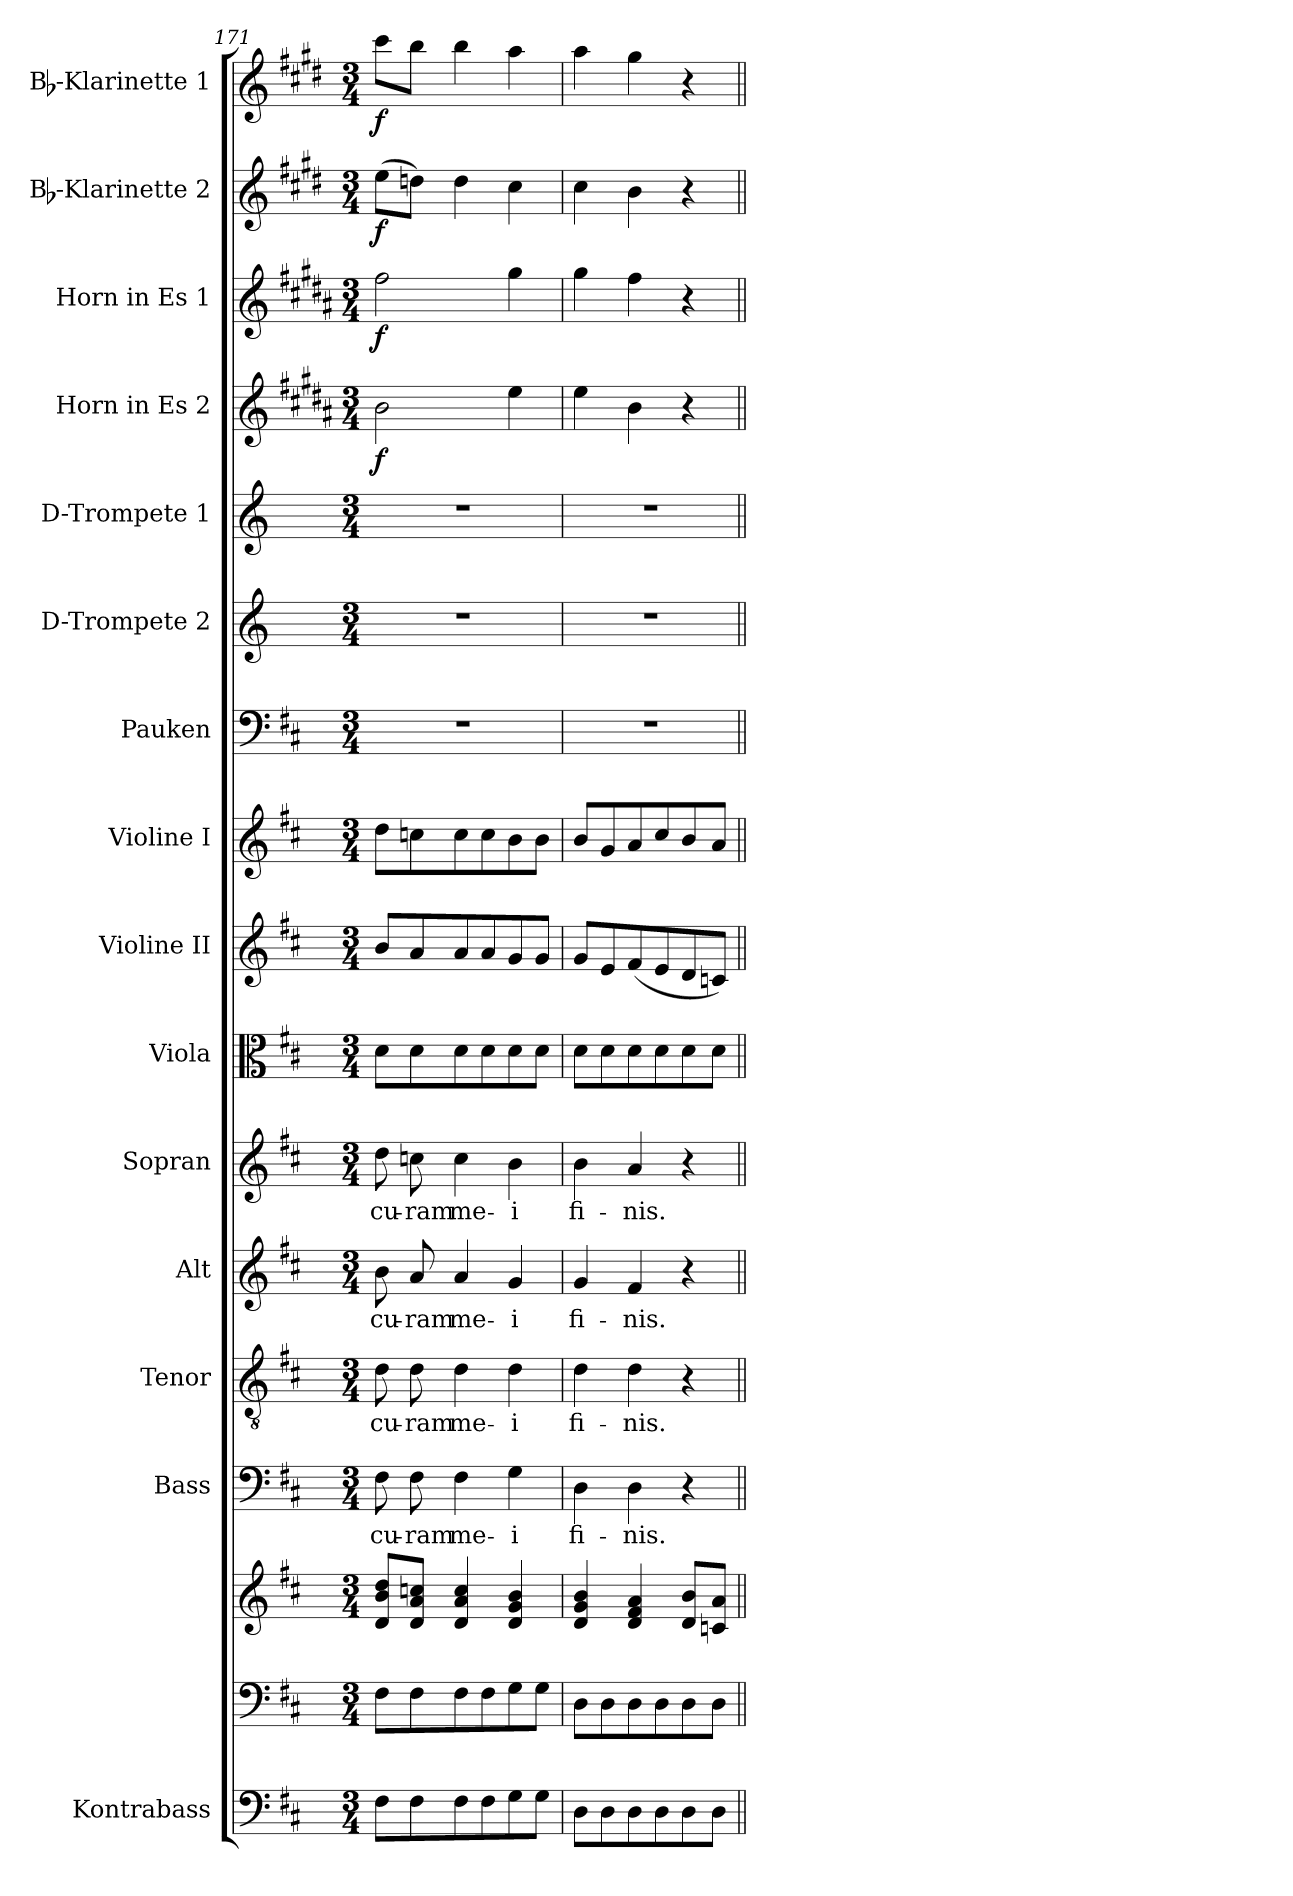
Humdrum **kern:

**kern	**kern	**kern	**kern	**text	**kern	**text	**kern	**text	**kern	**text	**kern	**kern	**kern	**kern	**kern	**kern	**kern	**dynam	**kern	**dynam	**kern	**dynam	**kern	**dynam
*part16	*part15	*part15	*part14	*part14	*part13	*part13	*part12	*part12	*part11	*part11	*part10	*part9	*part8	*part7	*part6	*part5	*part4	*part4	*part3	*part3	*part2	*part2	*part1	*part1
*staff17	*staff16	*staff15	*staff14	*staff14	*staff13	*staff13	*staff12	*staff12	*staff11	*staff11	*staff10	*staff9	*staff8	*staff7	*staff6	*staff5	*staff4	*staff4	*staff3	*staff3	*staff2	*staff2	*staff1	*staff1
*I"Kontrabass	*	*	*I"Bass	*	*I"Tenor	*	*I"Alt	*	*I"Sopran	*	*I"Viola	*I"Violine II	*I"Violine I	*I"Pauken	*I"D-Trompete 2	*I"D-Trompete 1	*I"Horn in Es 2	*	*I"Horn in Es 1	*	*I"Bb-Klarinette 2	*	*I"Bb-Klarinette 1	*
*I'Kb.	*	*	*I'B.	*	*I'T.	*	*I'A.	*	*I'S.	*	*I'Vla.	*I'Vl. II	*I'Vl. I	*I'Pk.	*I'D Trp. 2	*I'D Trp. 1	*	*	*	*	*I'Bb Kl. 2	*	*I'Bb Kl. 1	*
*clefF4	*clefF4	*clefG2	*clefF4	*	*clefGv2	*	*clefG2	*	*clefG2	*	*clefC3	*clefG2	*clefG2	*clefF4	*clefG2	*clefG2	*clefG2	*	*clefG2	*	*clefG2	*	*clefG2	*
*ITrd7c12	*	*	*	*	*	*	*	*	*	*	*	*	*	*	*ITrd-1c-2	*ITrd-1c-2	*ITrd5c9	*	*ITrd5c9	*	*ITrd1c2	*	*ITrd1c2	*
*k[f#c#]	*k[f#c#]	*k[f#c#]	*k[f#c#]	*	*k[f#c#]	*	*k[f#c#]	*	*k[f#c#]	*	*k[f#c#]	*k[f#c#]	*k[f#c#]	*k[f#c#]	*k[f#c#]	*k[f#c#]	*k[f#c#]	*	*k[f#c#]	*	*k[f#c#]	*	*k[f#c#]	*
*D:	*D:	*D:	*D:	*	*D:	*	*D:	*	*D:	*	*D:	*D:	*D:	*D:	*D:	*D:	*D:	*	*D:	*	*D:	*	*D:	*
*M3/4	*M3/4	*M3/4	*M3/4	*	*M3/4	*	*M3/4	*	*M3/4	*	*M3/4	*M3/4	*M3/4	*M3/4	*M3/4	*M3/4	*M3/4	*	*M3/4	*	*M3/4	*	*M3/4	*
=171	=171	=171	=171	=171	=171	=171	=171	=171	=171	=171	=171	=171	=171	=171	=171	=171	=171	=171	=171	=171	=171	=171	=171	=171
!	!	!	!	!LO:LY:b	!	!LO:LY:b	!	!LO:LY:b	!	!LO:LY:b	!	!	!	!	!	!	!	!LO:DY:b	!	!LO:DY:b	!	!LO:DY:b	!	!LO:DY:b
8FF#\L	8F#\L	8d/ 8b/ 8dd/L	8F#\	cu-	8d\	cu-	8b\	cu-	8dd\	cu-	8d\L	8b/L	8dd\L	2.r	2.r	2.r	2d\	f	2a\	f	(>8dd\L	f	8bb\L	f
!	!	!	!	!LO:LY:b	!	!LO:LY:b	!	!LO:LY:b	!	!LO:LY:b	!	!	!	!	!	!	!	!	!	!	!	!	!	!
8FF#\	8F#\	8d/ 8a/ 8ccn/J	8F#\	-ram	8d\	-ram	8a/	-ram	8ccn\	-ram	8d\	8a/	8ccn\	.	.	.	.	.	.	.	8ccn\J)	.	8aa\J	.
!	!	!	!	!LO:LY:b	!	!LO:LY:b	!	!LO:LY:b	!	!LO:LY:b	!	!	!	!	!	!	!	!	!	!	!	!	!	!
8FF#\	8F#\	4d/ 4a/ 4cc/	4F#\	me-	4d\	me-	4a/	me-	4cc\	me-	8d\	8a/	8cc\	.	.	.	.	.	.	.	4cc\	.	4aa\	.
8FF#\	8F#\	.	.	.	.	.	.	.	.	.	8d\	8a/	8cc\	.	.	.	.	.	.	.	.	.	.	.
!	!	!	!	!LO:LY:b	!	!LO:LY:b	!	!LO:LY:b	!	!LO:LY:b	!	!	!	!	!	!	!	!	!	!	!	!	!	!
8GG\	8G\	4d/ 4g/ 4b/	4G\	-i	4d\	-i	4g/	-i	4b\	-i	8d\	8g/	8b\	.	.	.	4g\	.	4b\	.	4b\	.	4gg\	.
8GG\J	8G\J	.	.	.	.	.	.	.	.	.	8d\J	8g/J	8b\J	.	.	.	.	.	.	.	.	.	.	.
=172	=172	=172	=172	=172	=172	=172	=172	=172	=172	=172	=172	=172	=172	=172	=172	=172	=172	=172	=172	=172	=172	=172	=172	=172
!	!	!	!	!LO:LY:b	!	!LO:LY:b	!	!LO:LY:b	!	!LO:LY:b	!	!	!	!	!	!	!	!	!	!	!	!	!	!
8DD\L	8D\L	4d/ 4g/ 4b/	4D\	fi-	4d\	fi-	4g/	fi-	4b\	fi-	8d\L	8g/L	8b/L	2.r	2.r	2.r	4g\	.	4b\	.	4b\	.	4gg\	.
8DD\	8D\	.	.	.	.	.	.	.	.	.	8d\	8e/	8g/	.	.	.	.	.	.	.	.	.	.	.
!	!	!	!	!LO:LY:b	!	!LO:LY:b	!	!LO:LY:b	!	!LO:LY:b	!	!	!	!	!	!	!	!	!	!	!	!	!	!
8DD\	8D\	4d/ 4f#/ 4a/	4D\	-nis.	4d\	-nis.	4f#/	-nis.	4a/	-nis.	8d\	(<8f#/	8a/	.	.	.	4d\	.	4a\	.	4a\	.	4ff#\	.
8DD\	8D\	.	.	.	.	.	.	.	.	.	8d\	8e/	8cc#/	.	.	.	.	.	.	.	.	.	.	.
8DD\	8D\	8d/ 8b/L	4r	.	4r	.	4r	.	4r	.	8d\	8d/	8b/	.	.	.	4r	.	4r	.	4r	.	4r	.
8DD\J	8D\J	8cn/ 8a/J	.	.	.	.	.	.	.	.	8d\J	8cn/J)	8a/J	.	.	.	.	.	.	.	.	.	.	.
=||	=||	=||	=||	=||	=||	=||	=||	=||	=||	=||	=||	=||	=||	=||	=||	=||	=||	=||	=||	=||	=||	=||	=||	=||
*-	*-	*-	*-	*-	*-	*-	*-	*-	*-	*-	*-	*-	*-	*-	*-	*-	*-	*-	*-	*-	*-	*-	*-	*-
